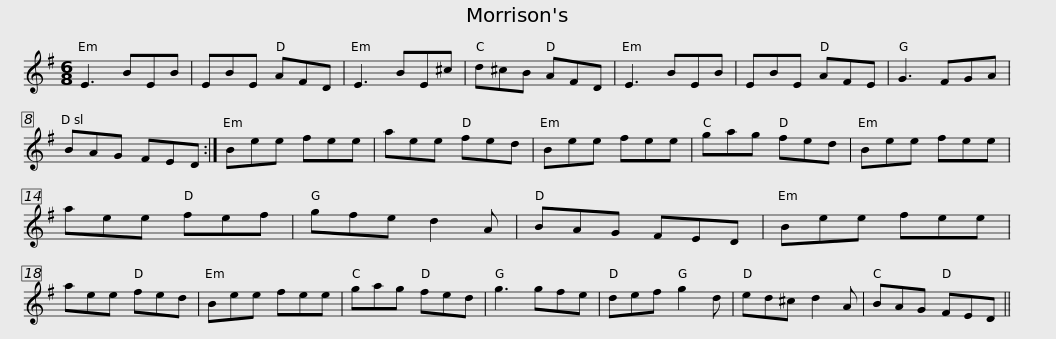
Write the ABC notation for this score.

X:1
L:1/8
M:6/8
I:linebreak $
K:Emin
V:1 treble
V:1
 E3 BEB | EBE AFD | E3 BE^c | d^cB AFD | E3 BEB | %5
 EBE AFE | G3 FGA | BAG FED :|$ Bee fee | aee fed | %10
 Bee fee | gag fed | Bee fee | aee fef | gfe d2 A |$ %15
 BAG FED | Bee fee | aee fed | Bee fee | gag fed | %20
 g3 gfe | def g2 d |$ ed^c d2 A | BAG FED || %24
